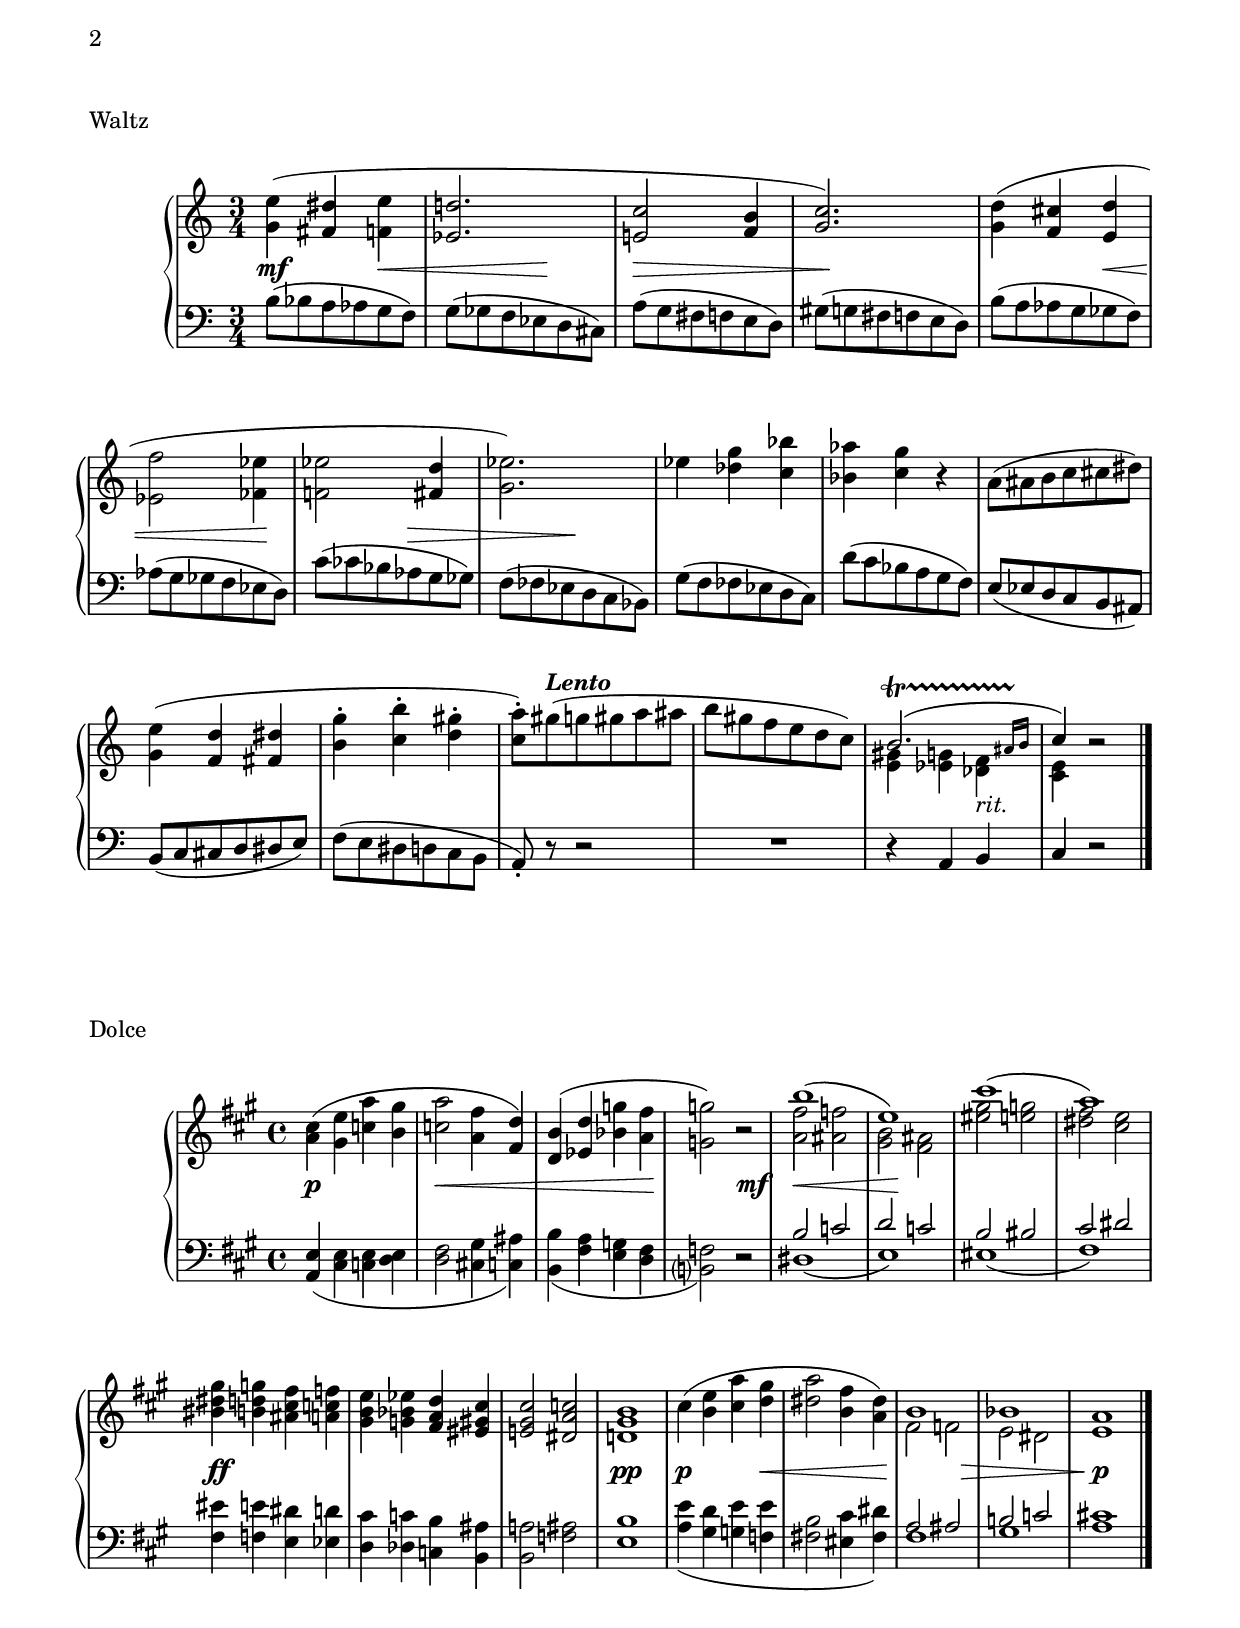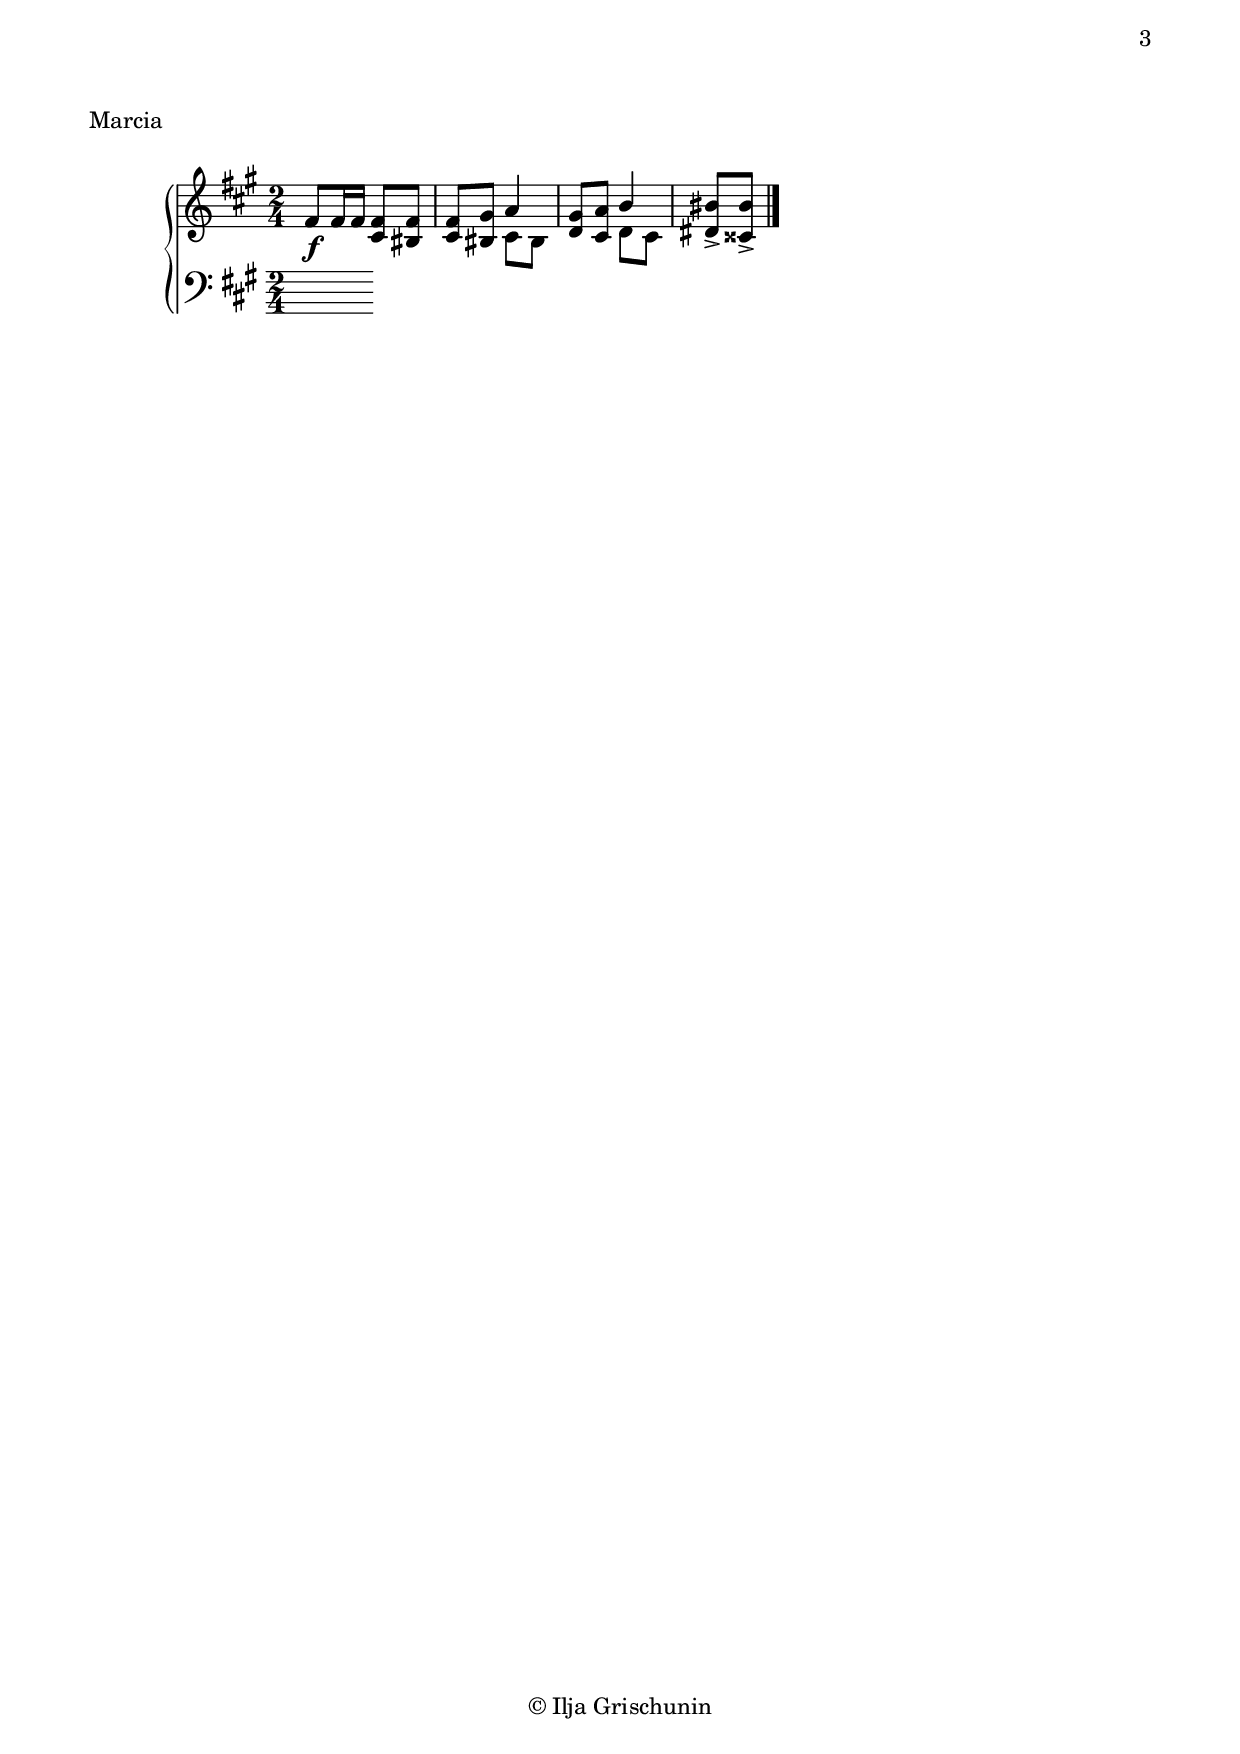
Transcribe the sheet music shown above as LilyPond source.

\version "2.19.15"

\language "deutsch"

\paper {
  #(set-paper-size "a4")
  top-system-spacing.basic-distance = #25
  top-markup-spacing.basic-distance = #12
  score-markup-spacing.basic-distance = #25
  %markup-system-spacing.basic-distance = #28
  system-system-spacing.basic-distance = #18
  %score-system-spacing.basic-distance = #40
  last-bottom-spacing.basic-distance = #25
  %two-sided = ##t
  %inner-margin = 25
  %outer-margin = 15
  left-margin = 15
  right-margin = 15
}

\layout {
  \context {
    \PianoStaff
    \consists #Span_stem_engraver
  }
}

%%%%%%%%%%%%%%%%%%%%% INCLUDE %%%%%%%%%%%%%%%%%%%
\version "2.19.15"
%\version "2.18.0"

\language "deutsch"

makeOctaves =
#(define-music-function (parser location arg mus)
   (integer? ly:music?)
   #{<<
     \withMusicProperty #'to-relative-callback
     #(lambda (m p)
        (let ((mu (ly:music-property m 'element)))
          (ly:music-transpose mu (ly:make-pitch (- arg) 0 0))
          (ly:make-music-relative! mu p)
          (ly:music-transpose mu (ly:make-pitch arg 0 0)))
        p)
     \transpose c' $(ly:make-pitch arg 0 0) $mus
     $mus
     >>
   #})
top = \change Staff = "RH"
bot = \change Staff = "LH"

%%%%%%%%%%%%%%%%%%%%%% EINS %%%%%%%%%%%%%%%%%%%%%%
rechtsEins = \relative {
  \clef treble
  \time 3/4
  <g' e'>4(<fis dis'><f e'><es d'!>2.<e! c'>2<f h>4<g c>2.)
  <g d'>4(<f cis'><e d'><es f'>2<fes es'>4<f! es'>2<fis d'>4<g es'>2.)
  es'4<des g><c b'><b as'><c g'> r a8( ais h c cis dis)
  <g, e'>4(<f d'><fis dis'><h g'>-.<c h'>-.<d gis>-.
  <c a'>8-.) gis'(^\markup {\italic \bold Lento} g gis a ais
  h gis f e d c)
  <<
    {
      #(define afterGraceFraction (cons 11 12))
      \afterGrace h2.(\startTrillSpan {ais16[ h]\stopTrillSpan} c4)
    }
    \\
    {
      <e, gis>4<es g><des f>-\markup {\italic rit.} <c e>
    }
  >>
  r2
  \bar "|."
}
dynamicEins = {
  \override Hairpin.to-barline = ##f
  s2\mf s4\< s4. s4.\! s2.\> s\! s2 s4\< s2 s4\! s4. s4.\> s4 s2\!
}
%%%%%%%%%%%%%%%%%%%%%% ZWEI %%%%%%%%%%%%%%%%%%%%%%
rechtsZwei = \relative {
  \clef treble
  \time 4/4
  \key a \major
  <a' cis>4(<gis e'><c a'><h gis'><c a'>2<a fis'>4<fis d'>)
  <d h'>(<es d'><b' g'><a fis'><g g'>2) r
  <<
    {
      h'1( e,) cis'( a)
    }
    \\
    {
      <a, fis'>2<ais f'><gis h><fis ais><eis' gis><e g><dis fis><cis e>
    }
  >>
  <his dis gis>4<h d g><ais cis fis><a c f><gis h e><g b es><fis a d><eis gis cis>
  <e! gis cis>2<dis a' c><d! gis h>1
  cis'4(<h e><cis a'><d gis><dis a'>2<h fis'>4<a dis>)
  <<
    {
      h1 b a
    }
    \\
    {
      fis2 f e dis e1
    }
  >>
  \bar "|."
}
dynamicZwei = {
  \override Hairpin.to-barline = ##f
  s1\p s1\< s2. s4\! s2. s4\mf s1\< s4 s2.\! s1*2 s1\ff s1*2 s1\pp
  s2.\p s4\< s2. s4\! s2. s4\> s1 s\p
}
%%%%%%%%%%%%%%%%%%%%%% DREI %%%%%%%%%%%%%%%%%%%%%%
rechtsDrei = \relative {
  \clef treble
  \time 2/4
  \key fis \minor
  fis'8 fis16 fis <cis fis>8<his fis'><cis fis><his gis'>
  <<
    {
      a'4
    }
    \\
    {
      cis,8 his
    }
  >>
  <d gis>8<cis a'>
  <<
    {
      h'4
    }
    \\
    {
      d,8 cis
    }
  >>
  <dis his'>8-><cisis his'>->
  \bar "|."
}
dynamicDrei = {
  s2\f
}
%%%%%%%%%%%%%%%%%%%%%% FIER %%%%%%%%%%%%%%%%%%%%%%
rechtsFier = \relative {
  \clef treble
  \time 4/4

  \bar "|."
}

\version "2.19.15"
%\version "2.18.0"

\language "deutsch"

makeOctaves =
#(define-music-function (parser location arg mus)
   (integer? ly:music?)
   #{<<  \withMusicProperty #'to-relative-callback
         #(lambda (m p)
            (let ((mu (ly:music-property m 'element)))
              (ly:music-transpose mu (ly:make-pitch (- arg) 0 0))
              (ly:make-music-relative! mu p)
              (ly:music-transpose mu (ly:make-pitch arg 0 0)))
            p)
         \transpose c' $(ly:make-pitch arg 0 0) $mus
         $mus
     >>
   #})

%%%%%%%%%%%%%%%%%%%%%% EINS %%%%%%%%%%%%%%%%%%%%%%
linksEins = \relative {
  \clef bass
  \time 3/4
  h8( b a as g f) g( ges f es d cis) a'( g fis f e d) gis( g fis f e d)
  h'( a as g ges f) as( g ges f es d) c'( ces b as g ges) f( fes es d c b)
  g'( f fes es d c) d'( c b a g f) e( es d c h ais) h( c cis d dis e)
  f( e dis d c h a-.) r r2 R2. r4 a h c r2
  \bar "|."
}
%%%%%%%%%%%%%%%%%%%%%% ZWEI %%%%%%%%%%%%%%%%%%%%%%
linksZwei = \relative {
  \clef bass
  \time 4/4
  \key a \major
  <a, e'>4_(<cis e><c e><d e><d fis>2<cis! gis'>4<c ais'>)
  <h h'>_(<fis' a><e g><d fis><h? f'>2) r
  <<
    {
      h'2 c d c h his cis dis
    }
    \\
    {
      dis,1( e) eis( fis)
    }
  >>
  <fis eis'>4<f e'><e dis'><es d'><d cis'><des c'><c h'><h ais'>
  <h a'!>2<f' ais><e h'>1
  <a e'>4_(<gis d'><g e'><f e'><fis! h>2<eis cis'>4<fis dis'>)
  <<
    {
      a2 ais h! c cis!1
    }
    \\
    {
      fis,1 gis a
    }
  >>
  \bar "|."
}
%%%%%%%%%%%%%%%%%%%%%% DREI %%%%%%%%%%%%%%%%%%%%%%
linksDrei = \relative {
  \clef bass
  \time 2/4
  \key fis \minor
  
  \bar "|."
}
%%%%%%%%%%%%%%%%%%%%%% FIER %%%%%%%%%%%%%%%%%%%%%%
linksFier = \relative {
  \clef bass
  \time 4/4
  
  \bar "|."
}


\book {
  \paper {
    print-all-headers = ##t
  }
  \header {
    title = \markup { \fontsize #8 "14" }
    %composer = "I. G."
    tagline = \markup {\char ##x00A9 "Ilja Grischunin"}
  }
  \markup { \vspace #1 }
  %%%%%%%%%%%%%%%%%%%%% ERSTE %%%%%%%%%%%%%%%%%%%
  \score {
    \new PianoStaff <<
      \new Staff = "RH" \rechtsEins
      \new Dynamics = "Dynamics_pf" \dynamicEins
      \new Staff = "LH" \linksEins
    >>
    \header {
      title = ##f
      meter = "Waltz"
      composer = ##f
      breakbefore = ##t
    }
    \layout {
      \context {
        \Score
        %\override StaffGrouper.staff-staff-spacing.basic-distance = #16
        \remove "Bar_number_engraver"
      }
    }
  }
  %\pageBreak
  %%%%%%%%%%%%%%%%%%%%% ZWEITE %%%%%%%%%%%%%%%%%%%
  \score {
    \new PianoStaff <<
      \new Staff = "RH" \rechtsZwei
      \new Dynamics = "Dynamics_pf" \dynamicZwei
      \new Staff = "LH" \linksZwei
    >>
    \header {
      title = ##f
      meter = "Dolce"
      composer = ##f
    }
    \layout {
      \context {
        \Score
        %\override StaffGrouper.staff-staff-spacing.basic-distance = #15
        \remove "Bar_number_engraver"
      }
    }
  }
  %\pageBreak
  %%%%%%%%%%%%%%%%%% DRITTE %%%%%%%%%%%%%%%%%%%
  \score {
    \new PianoStaff <<
      \new Staff = "RH" \rechtsDrei
      \new Dynamics = "Dynamics_pf" \dynamicDrei
      \new Staff = "LH" \linksDrei
    >>
    \header {
      title = ##f
      meter = "Marcia"
      composer = ##f
    }
    \layout {
      \context {
        \Score
        %\override StaffGrouper.staff-staff-spacing.basic-distance = #15
        \remove "Bar_number_engraver"
      }
    }
  }
  %\pageBreak
  %%%%%%%%%%%%%%%%%%%%% FIERTE %%%%%%%%%%%%%%%%%%%
  \score {
    \new PianoStaff <<
      \new Staff = "RH" \rechtsFier
      %\new Dynamics = "Dynamics_pf" \dynamicFier
      \new Staff = "LH" \linksFier
    >>
    \header {
      title = ##f
      meter = "Grawe"
      composer = ##f
    }
    \layout {
      \context {
        \Score
        %\override StaffGrouper.staff-staff-spacing.basic-distance = #15
        \remove "Bar_number_engraver"
      }
    }
  }  
}
